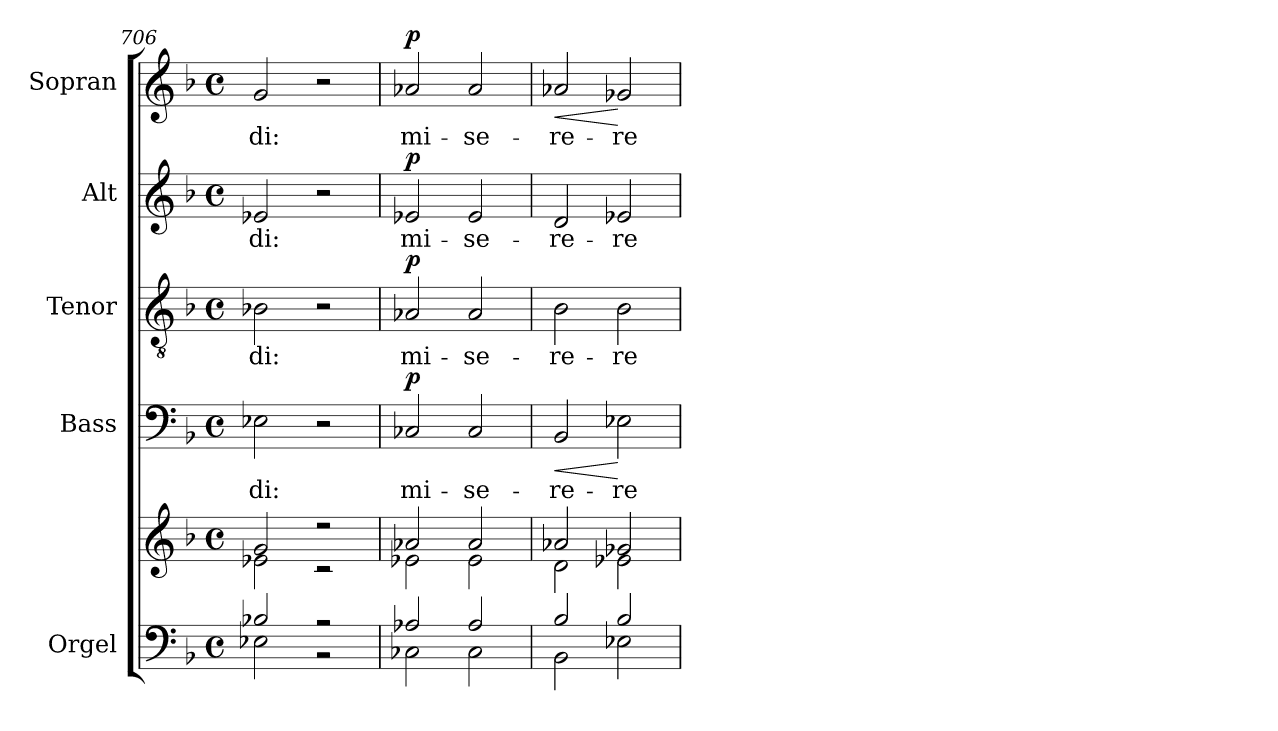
**kern	**kern	**kern	**text	**dynam	**kern	**text	**dynam	**kern	**text	**dynam	**kern	**text	**dynam
*part5	*part5	*part4	*part4	*part4	*part3	*part3	*part3	*part2	*part2	*part2	*part1	*part1	*part1
*staff6	*staff5	*staff4	*staff4	*staff4	*staff3	*staff3	*staff3	*staff2	*staff2	*staff2	*staff1	*staff1	*staff1
*I"Orgel	*	*I"Bass	*	*	*I"Tenor	*	*	*I"Alt	*	*	*I"Sopran	*	*
*I'Org.	*	*I'B.	*	*	*I'T.	*	*	*I'A.	*	*	*I'S.	*	*
*clefF4	*clefG2	*clefF4	*	*	*clefGv2	*	*	*clefG2	*	*	*clefG2	*	*
*k[b-]	*k[b-]	*k[b-]	*	*	*k[b-]	*	*	*k[b-]	*	*	*k[b-]	*	*
*F:	*F:	*F:	*	*	*F:	*	*	*F:	*	*	*F:	*	*
*M4/4	*M4/4	*M4/4	*	*	*M4/4	*	*	*M4/4	*	*	*M4/4	*	*
*met(c)	*met(c)	*met(c)	*	*	*met(c)	*	*	*met(c)	*	*	*met(c)	*	*
=706	=706	=706	=706	=706	=706	=706	=706	=706	=706	=706	=706	=706	=706
*^	*^	*	*	*	*	*	*	*	*	*	*	*	*
!	!	!	!	!	!LO:LY:b	!	!	!LO:LY:b	!	!	!LO:LY:b	!	!	!LO:LY:b	!
2B-X/	2E-X\	2g/	2e-X\	2E-X\	-di:	.	2B-X\	-di:	.	2e-X/	-di:	.	2g/	-di:	.
2r	2r	2r	2r	2r	.	.	2r	.	.	2r	.	.	2r	.	.
=707	=707	=707	=707	=707	=707	=707	=707	=707	=707	=707	=707	=707	=707	=707	=707
!	!	!	!	!	!LO:LY:b	!LO:DY:a	!	!LO:LY:b	!LO:DY:a	!	!LO:LY:b	!LO:DY:a	!	!LO:LY:b	!LO:DY:a
2A-X/	2C-X\	2a-X/	2e-X\	2C-X/	mi-	p	2A-X/	mi-	p	2e-X/	mi-	p	2a-X/	mi-	p
!	!	!	!	!	!LO:LY:b	!	!	!LO:LY:b	!	!	!LO:LY:b	!	!	!LO:LY:b	!
2A-/	2C-\	2a-/	2e-\	2C-/	-se-	.	2A-/	-se-	.	2e-/	-se-	.	2a-/	-se-	.
=708	=708	=708	=708	=708	=708	=708	=708	=708	=708	=708	=708	=708	=708	=708	=708
!	!	!	!	!	!LO:LY:b	!LO:HP:b	!	!LO:LY:b	!	!	!LO:LY:b	!	!	!LO:LY:b	!LO:HP:b
2B-/	2BB-\	2a-X/	2d\	2BB-/	-re-	<	2B-\	-re-	.	2d/	-re-	.	2a-X/	-re-	<
!	!	!	!	!	!LO:LY:b	!	!	!LO:LY:b	!	!	!LO:LY:b	!	!	!LO:LY:b	!
2B-/	2E-X\	2g-X/	2e-X\	2E-X\	-re	[	2B-\	-re	.	2e-X/	-re	.	2g-X/	-re	[
*v	*v	*	*	*	*	*	*	*	*	*	*	*	*	*	*
*	*v	*v	*	*	*	*	*	*	*	*	*	*	*	*
=	=	=	=	=	=	=	=	=	=	=	=	=	=
*-	*-	*-	*-	*-	*-	*-	*-	*-	*-	*-	*-	*-	*-
